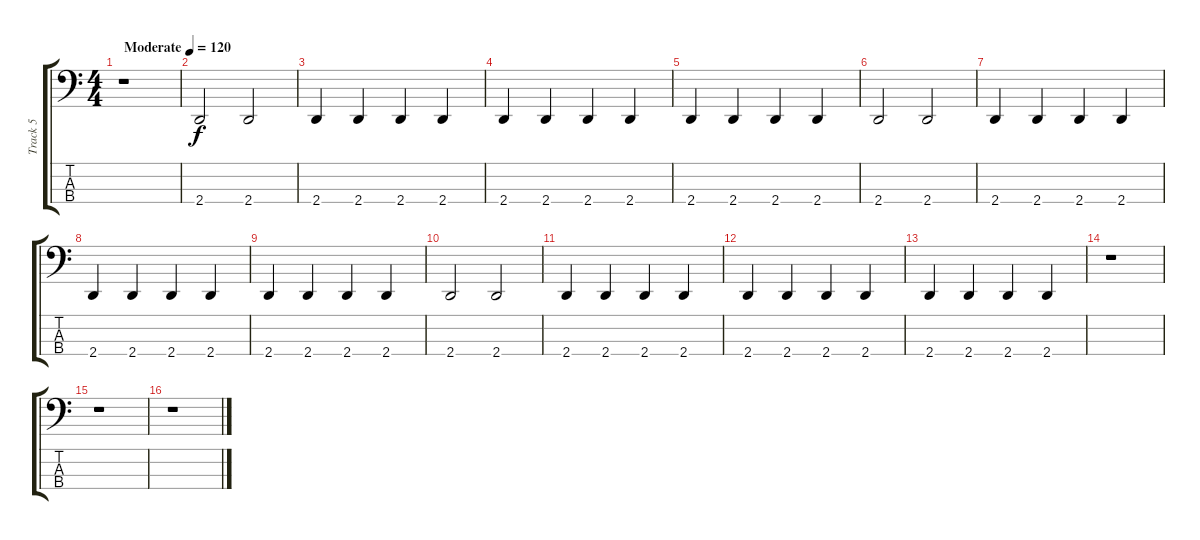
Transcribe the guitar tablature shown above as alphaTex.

\track ("Track 5" "Track 5") {instrument electricbassfinger}
\staff {score tabs}
\tuning (Eb2 Bb1 F1 C1) {hide}
\ts (4 4)
\tempo (120 "Moderate")
\clef f4
\ks c
r.1{dy f instrument electricbassfinger} |
2.4.2 2.4.2 |
2.4.4 2.4.4 2.4.4 2.4.4 |
2.4.4 2.4.4 2.4.4 2.4.4 |
2.4.4 2.4.4 2.4.4 2.4.4 |
2.4.2 2.4.2 |
2.4.4 2.4.4 2.4.4 2.4.4 |
2.4.4 2.4.4 2.4.4 2.4.4 |
2.4.4 2.4.4 2.4.4 2.4.4 |
2.4.2 2.4.2 |
2.4.4 2.4.4 2.4.4 2.4.4 |
2.4.4 2.4.4 2.4.4 2.4.4 |
2.4.4 2.4.4 2.4.4 2.4.4 |
r.1 |
r.1 |
r.1
